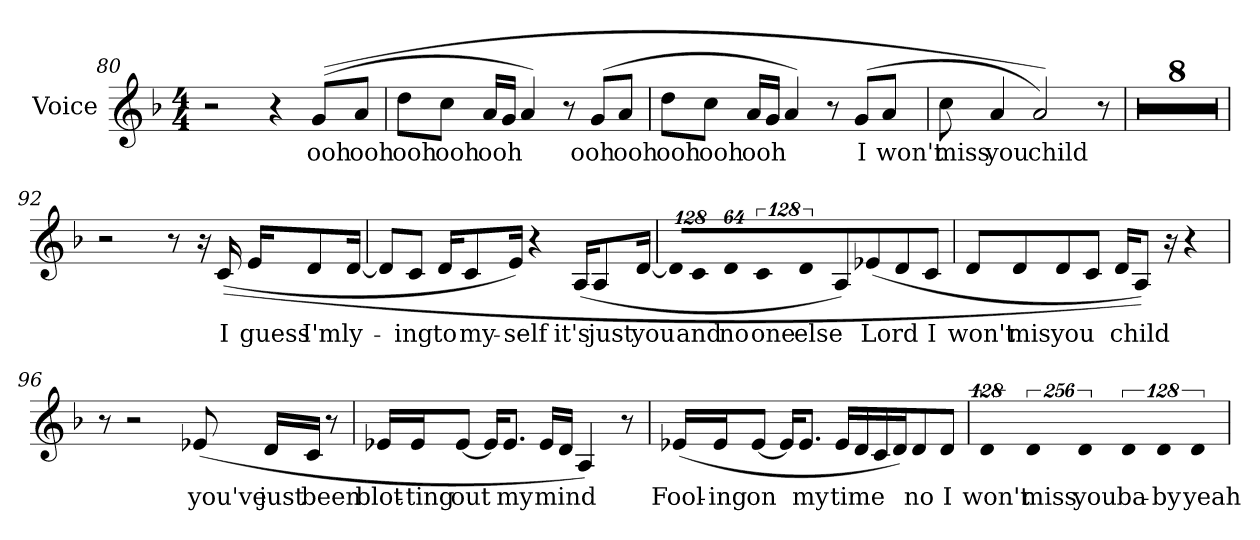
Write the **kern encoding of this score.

**kern	**text
*part1	*part1
*staff1	*staff1
*I"Voice	*
*I'Voice	*
*clefG2	*
*k[b-]	*
*F:	*
*M4/4	*
=80	=80
2r	.
4r	.
!	!LO:LY:b:color=#000000
((8gi/L	ooh
!	!LO:LY:b:color=#000000
8ai/J	ooh
!!LO:LB:g=z
=81	=81
!	!LO:LY:b:color=#000000
8ddi\L	ooh
!	!LO:LY:b:color=#000000
8cci\J	ooh
!	!LO:LY:b:color=#000000
16ai/LL	ooh
16gi/JJ	.
4ai/)	.
8r	.
!	!LO:LY:b:color=#000000
(8gi/L	ooh
!	!LO:LY:b:color=#000000
8ai/J	ooh
=82	=82
!	!LO:LY:b:color=#000000
8ddi\L	ooh
!	!LO:LY:b:color=#000000
8cci\J	ooh
!	!LO:LY:b:color=#000000
16ai/LL	ooh
16gi/JJ	.
4ai/)	.
8r	.
!	!LO:LY:b:color=#000000
(8gi/L	I
!	!LO:LY:b:color=#000000
8ai/J	won't
=83	=83
!	!LO:LY:b:color=#000000
8cci\	miss
!	!LO:LY:b:color=#000000
4ai/	you
!	!LO:LY:b:color=#000000
2ai/))	child
8r	.
=84	=84
1r	.
=85	=85
1r	.
!!LO:LB:g=z
=86	=86
1r	.
=87	=87
1r	.
=88	=88
1r	.
=89	=89
1r	.
=90	=90
1r	.
=91	=91
1r	.
=92	=92
2r	.
8r	.
16r	.
!	!LO:LY:b:color=#000000
((16ci/	I
!	!LO:LY:b:color=#000000
16ei/KL	guess
!	!LO:LY:b:color=#000000
8di/	I'm
!	!LO:LY:b:color=#000000
[16di/Jk	ly-
!!LO:LB:g=z
=93	=93
8di/L]	.
!	!LO:LY:b:color=#000000
8ci/J	-ing
!	!LO:LY:b:color=#000000
16di/KL	to
!	!LO:LY:b:color=#000000
8ci/	my-
!	!LO:LY:b:color=#000000
16ei/Jk)	-self
4r	.
!	!LO:LY:b:color=#000000
(16Ai/KL	it's
!	!LO:LY:b:color=#000000
8Ai/	just
!	!LO:LY:b:color=#000000
[16di/Jk	you
=94	=94
*Xbrackettup	*
!LO:N:vis=8	!
1024%85di/L]	.
!LO:N:vis=8	!
!	!LO:LY:b:color=#000000
1024%85ci/	and
!LO:N:vis=8	!
!	!LO:LY:b:color=#000000
512%43di/J	no
*brackettup	*
!LO:N:vis=8	!
!	!LO:LY:b:color=#000000
1024%85ci/	one
!LO:N:vis=4	!
!	!LO:LY:b:color=#000000
1024%171di/	else
8Ai/L)	.
!	!LO:LY:b:color=#000000
(8e-Xi/	Lord
8di/	.
!	!LO:LY:b:color=#000000
8ci/J	I
=95	=95
!	!LO:LY:b:color=#000000
8di/L	won't
!	!LO:LY:b:color=#000000
8di/	mis
!	!LO:LY:b:color=#000000
8di/	you
8ci/J	.
!	!LO:LY:b:color=#000000
16di/KL	child
8Ai/J))	.
16r	.
4r	.
!!LO:LB:g=z
=96	=96
8r	.
2r	.
!	!LO:LY:b:color=#000000
(8e-Xi/	you've
!	!LO:LY:b:color=#000000
16di/LL	just
!	!LO:LY:b:color=#000000
16ci/JJ	been
8r	.
=97	=97
!	!LO:LY:b:color=#000000
16e-Xi/LL	blot-
!	!LO:LY:b:color=#000000
16e-i/J	-ting
!	!LO:LY:b:color=#000000
[8e-i/J	out
16e-i/KL]	.
!	!LO:LY:b:color=#000000
8.e-i/J	my
!	!LO:LY:b:color=#000000
16e-i/LL	mind
16di/JJ	.
4Ai/)	.
8r	.
=98	=98
!	!LO:LY:b:color=#000000
(16e-Xi/LL	Fool-
!	!LO:LY:b:color=#000000
16e-i/J	-ing
!	!LO:LY:b:color=#000000
[8e-i/J	on
16e-i/KL]	.
!	!LO:LY:b:color=#000000
8.e-i/J	my
!	!LO:LY:b:color=#000000
16e-i/LL	time
16di/	.
16ci/	.
16di/J)	.
!	!LO:LY:b:color=#000000
8di/	no
!	!LO:LY:b:color=#000000
8di/J	I
!!LO:LB:g=z
=99	=99
!LO:N:vis=4	!
!	!LO:LY:b:color=#000000
512%85di/	won't
!LO:N:vis=4	!
!	!LO:LY:b:color=#000000
1024%171di/	miss
!LO:N:vis=4	!
!	!LO:LY:b:color=#000000
1024%171di/	you
!LO:N:vis=4	!
!	!LO:LY:b:color=#000000
512%85di/	ba-
!LO:N:vis=4	!
!	!LO:LY:b:color=#000000
1024%171di/	-by
!LO:N:vis=4	!
!	!LO:LY:b:color=#000000
1024%171di/	yeah
=	=
*-	*-
